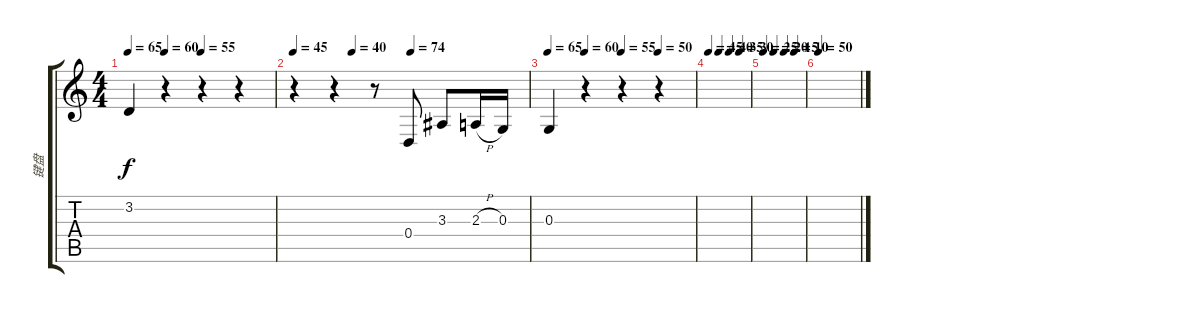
\track ("键盘" "键盘") {instrument choiraahs}
\staff {score tabs}
\tuning (E4 B3 G3 D3 A2 E2) {hide}
\ts (4 4)
\tempo 65
\tempo (60 0.25)
\tempo (55 0.5)
\clef g2
\ks c
3.2.4{dy f} r.4 r.4 r.4 |
\tempo 45
\tempo (40 0.25)
\tempo (74 0.5)
r.4 r.4 r.8 0.4.8 3.3.8 2.3{h}.16 0.3.16 |
\tempo 65
\tempo (60 0.25)
\tempo (55 0.5)
\tempo (50 0.75)
0.3.4 r.4 r.4 r.4 |
\tempo 45
\tempo (40 0.25)
\tempo (35 0.5)
\tempo (30 0.75)
|
\tempo 25
\tempo (20 0.25)
\tempo (15 0.5)
\tempo (10 0.75)
|
\tempo 50
